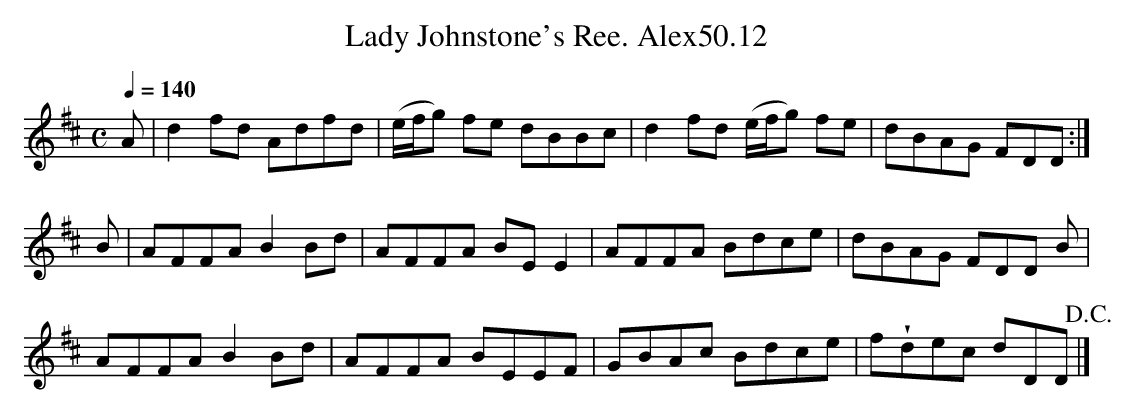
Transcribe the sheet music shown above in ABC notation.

X:1
T:Lady Johnstone's Ree. Alex50.12
M:C
L:1/8
Q:1/4=140
K:D
A| d2fd Adfd|(e/f/g) fe dBBc|d2fd (e/f/g) fe| dBAG FDD:|
B|AFFA B2Bd|AFFA BEE2|AFFA Bdce|dBAG FDD B|
AFFA B2Bd|AFFA BEEF|GBAc Bdce|f!wedge!dec dDD!D.C.!|]
